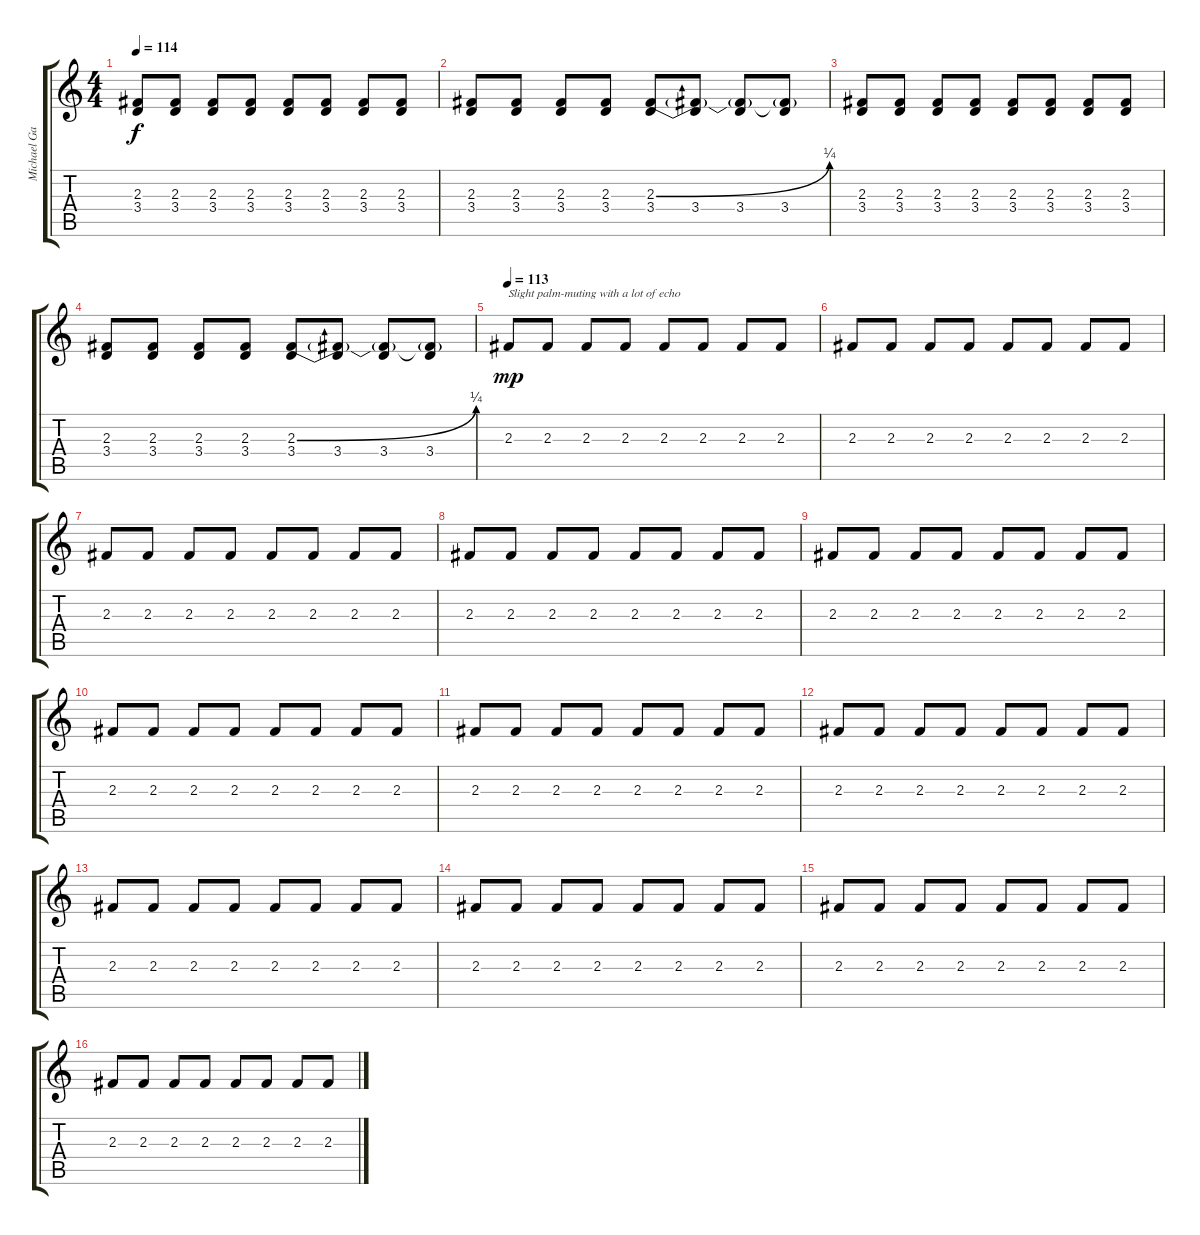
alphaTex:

\track ("Michael Gallagher" "Michael Ga") {instrument distortionguitar}
\staff {score tabs}
\tuning (Db4 Ab3 E3 B2 Gb2 B1) {hide}
\ts (4 4)
\tempo 114
\clef g2
\ks c
(2.3 3.4).8{dy f} (2.3 3.4).8 (2.3 3.4).8 (2.3 3.4).8 (2.3 3.4).8 (2.3 3.4).8 (2.3 3.4).8 (2.3 3.4).8 |
(2.3 3.4).8 (2.3 3.4).8 (2.3 3.4).8 (2.3 3.4).8 (2.3{be (bend 0 0 60 1)} 3.4).8 (2.3{t} 3.4).8 (2.3{t} 3.4).8 (2.3{t} 3.4).8 |
(2.3 3.4).8 (2.3 3.4).8 (2.3 3.4).8 (2.3 3.4).8 (2.3 3.4).8 (2.3 3.4).8 (2.3 3.4).8 (2.3 3.4).8 |
(2.3 3.4).8 (2.3 3.4).8 (2.3 3.4).8 (2.3 3.4).8 (2.3{be (bend 0 0 60 1)} 3.4).8 (2.3{t} 3.4).8 (2.3{t} 3.4).8 (2.3{t} 3.4).8 |
\tempo 113
2.3.8{txt "Slight palm-muting with a lot of echo" dy mp volume 16 balance 12 instrument electricguitarjazz} 2.3.8 2.3.8 2.3.8 2.3.8 2.3.8 2.3.8 2.3.8 |
2.3.8 2.3.8 2.3.8 2.3.8 2.3.8 2.3.8 2.3.8 2.3.8 |
2.3.8 2.3.8 2.3.8 2.3.8 2.3.8 2.3.8 2.3.8 2.3.8 |
2.3.8 2.3.8 2.3.8 2.3.8 2.3.8 2.3.8 2.3.8 2.3.8 |
2.3.8 2.3.8 2.3.8 2.3.8 2.3.8 2.3.8 2.3.8 2.3.8 |
2.3.8 2.3.8 2.3.8 2.3.8 2.3.8 2.3.8 2.3.8 2.3.8 |
2.3.8 2.3.8 2.3.8 2.3.8 2.3.8 2.3.8 2.3.8 2.3.8 |
2.3.8 2.3.8 2.3.8 2.3.8 2.3.8 2.3.8 2.3.8 2.3.8 |
2.3.8{volume 16 balance 12 instrument electricguitarjazz} 2.3.8 2.3.8 2.3.8 2.3.8 2.3.8 2.3.8 2.3.8 |
2.3.8 2.3.8 2.3.8 2.3.8 2.3.8 2.3.8 2.3.8 2.3.8 |
2.3.8 2.3.8 2.3.8 2.3.8 2.3.8 2.3.8 2.3.8 2.3.8 |
2.3.8 2.3.8 2.3.8 2.3.8 2.3.8 2.3.8 2.3.8 2.3.8
